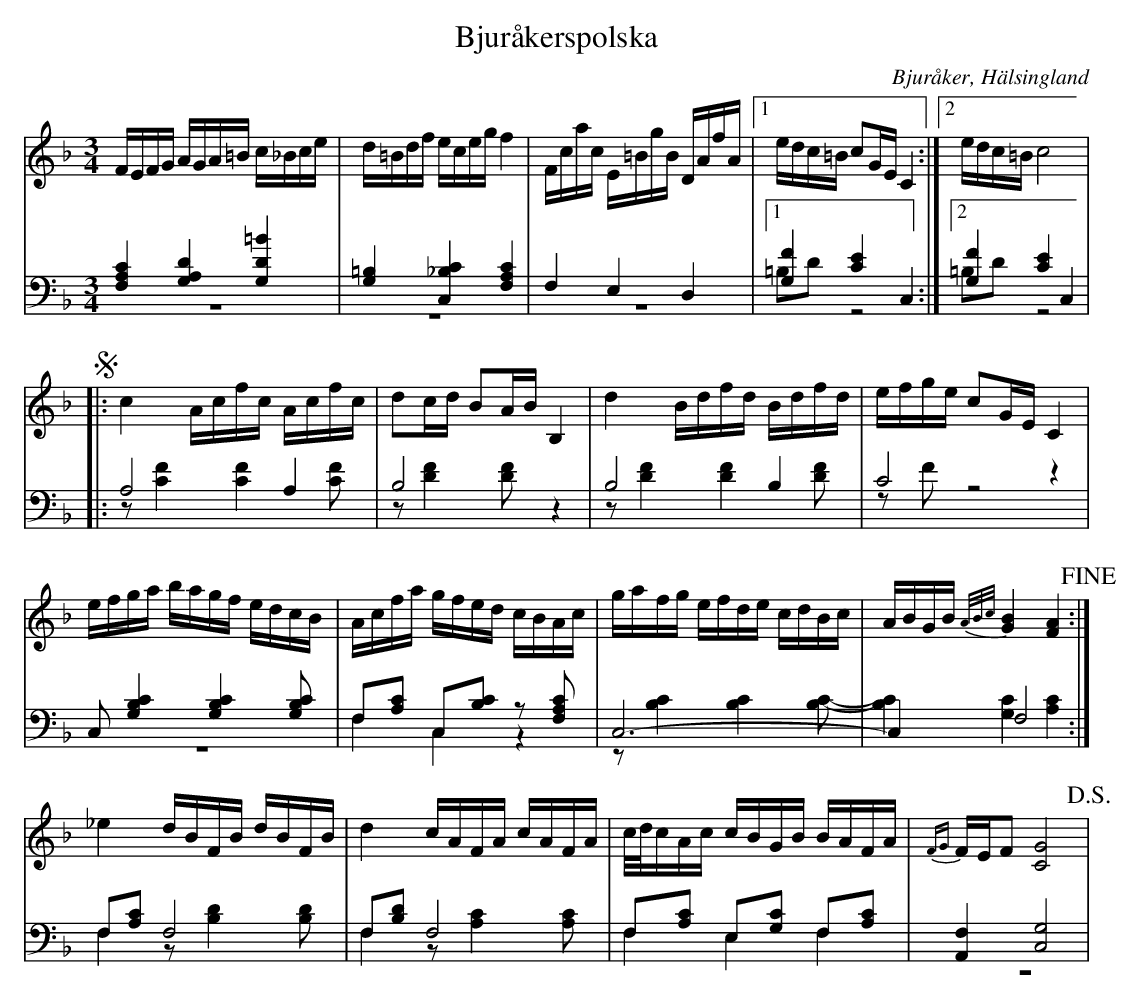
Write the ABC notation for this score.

X:1
T: Bjuråkerspolska
O: Bjuråker, Hälsingland
M: 3/4
L: 1/16
K: F
V:1
V:2
V:3 merge
V:1
FEFG AGA=B c_Bce|d=Bdf eceg f4|Fcac E=BgB DAfA|1 edc=B c2GE C4:|2 edc=B c8 |
!segno! |:c4 Acfc Acfc|d2cd B2AB B,4|d4 Bdfd Bdfd|efge c2GE C4|
efga bagf edcB|Acfa gfed cBAc|gafg efde cdBc|ABGB {A/B/c/}[G4B4] [F4A4] !fine!:|
_e4 dBFB dBFB|d4 cAFA cAFA|c/d/cAc cBGB BAFA|{FG}FEF2 [C8G8] !D.S.!|
V:2 clef=bass
[F,4A,4C4] [G,4A,4D4] [G,4=B4D4]|[G,4=B,4] [C,4_B,4C4] [F,4A,4C4]|F,4 E,4 D,4|1 [G,4F4] [C4E4] C,4:|2 [G,4F4] [C4E4] C,4 |
|:A,8 A,4|B,8 z4|B,8  B,4|C8 z4|
C,2 [G,4B,4C4] [G,4B,4C4] [G,2B,2C2]|F,2[A,2C2] C,2[B,2C2] z2 [F,2A,2C2]|C,12-|C,4 F,8:|
F,2[A,2C2] F,8|F,2[B,2D2] F,8|F,2[A,2C2] E,2[G,2C2] F,2[A,2C2]|[A,,4F,4] [C,8G,8] |
V:3 clef=bass
z12|z12|z12|1 =B,2D2 z8:|2 =B,2D2 z8|
|:z2 [C4F4] [C4F4] [C2F2]|z2 [D4F4] [D2F2] z4|z2 [D4F4] [D4F4] [D2F2]|z2 F2 z8|
z12|F,4 C,4 z4|z2 [B,4C4] [B,4C4] [B,2C2]-|[B,4C4] [G,4C4] [A,4C4]:|
F,4 z2 [B,4D4] [B,2D2]|F,4 z2 [A,4C4] [A,2C2]|F,4 E,4 F,4|z12|
